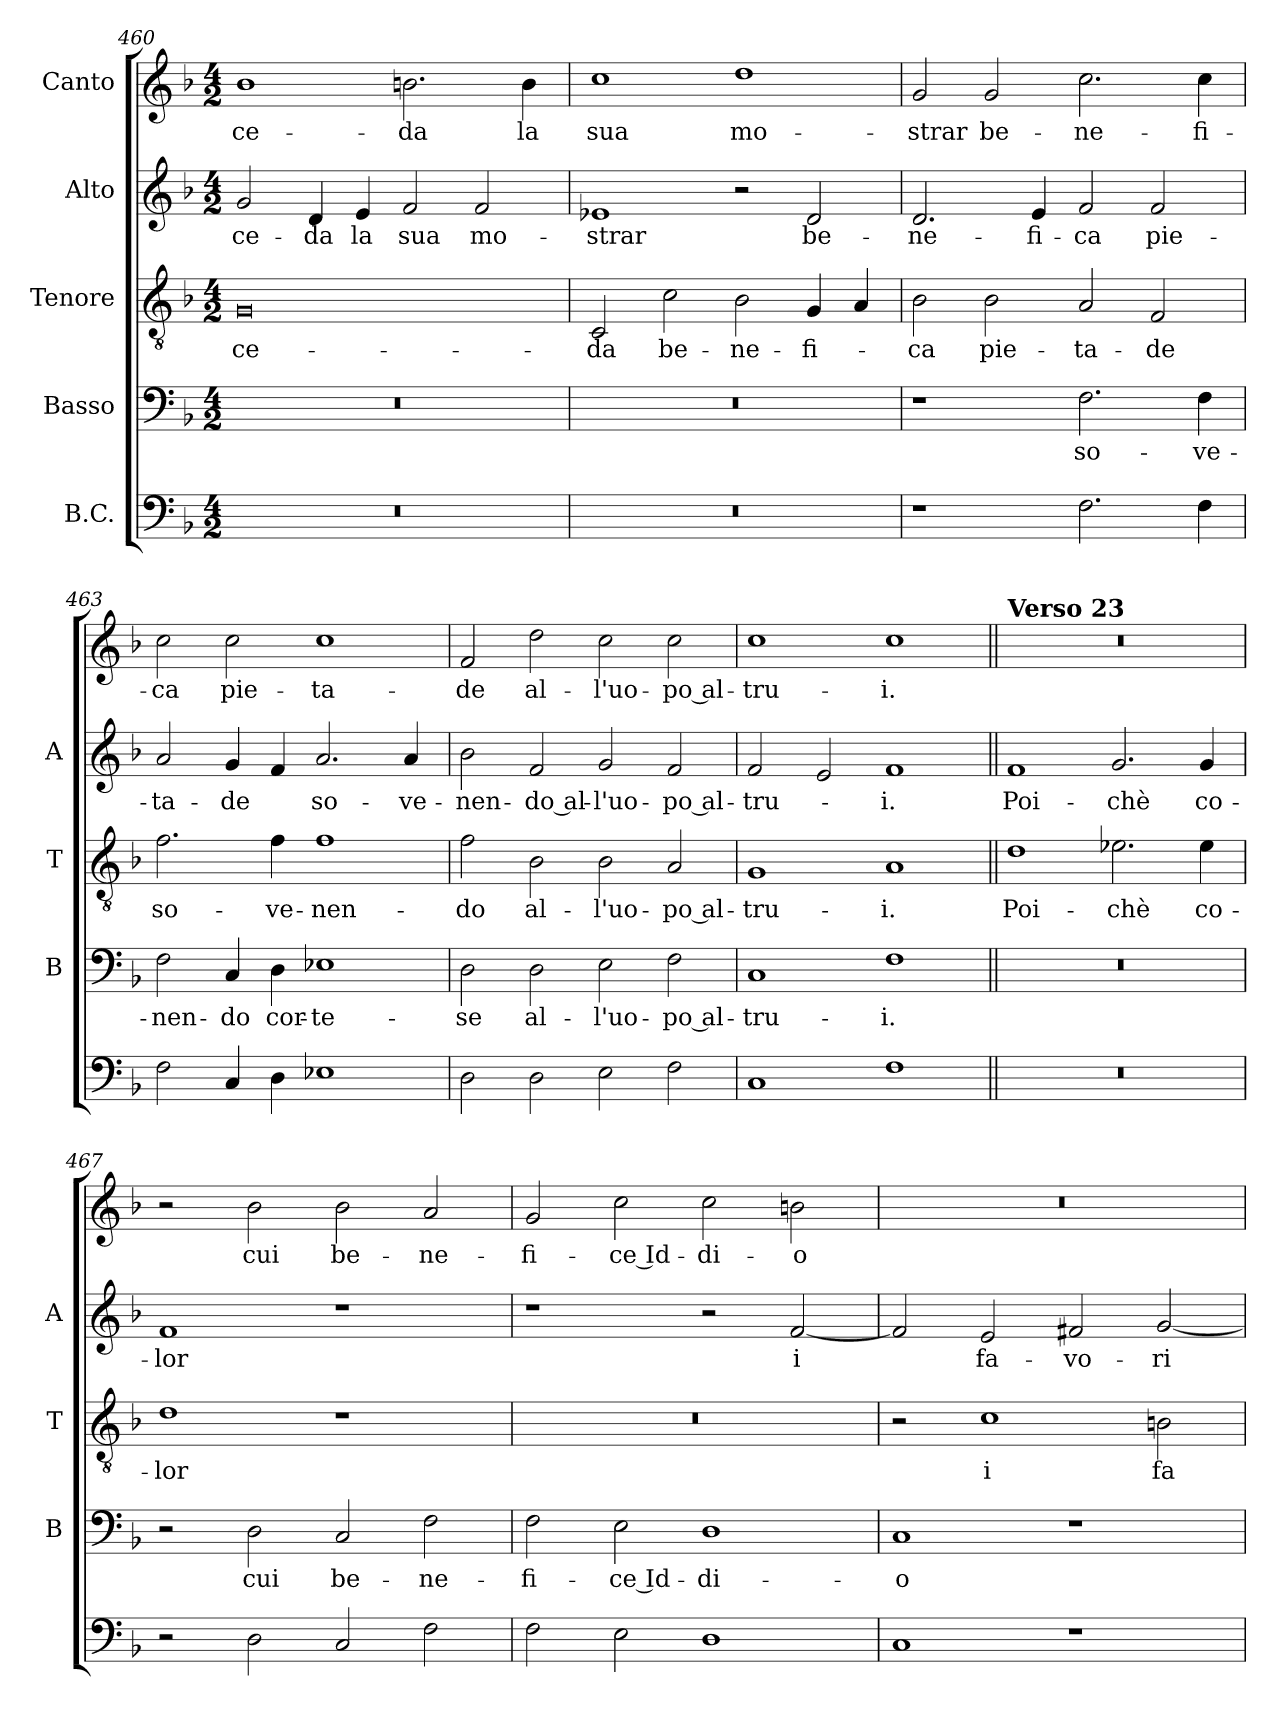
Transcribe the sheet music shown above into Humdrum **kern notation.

**kern	**kern	**text	**kern	**text	**kern	**text	**kern	**text
*part5	*part4	*part4	*part3	*part3	*part2	*part2	*part1	*part1
*staff5	*staff4	*staff4	*staff3	*staff3	*staff2	*staff2	*staff1	*staff1
*I"B.C.	*I"Basso	*	*I"Tenore	*	*I"Alto	*	*I"Canto	*
*	*I'B	*	*I'T	*	*I'A	*	*	*
*clefF4	*clefF4	*	*clefGv2	*	*clefG2	*	*clefG2	*
*k[b-]	*k[b-]	*	*k[b-]	*	*k[b-]	*	*k[b-]	*
*F:	*F:	*	*F:	*	*F:	*	*F:	*
*M4/2	*M4/2	*	*M4/2	*	*M4/2	*	*M4/2	*
=460	=460	=460	=460	=460	=460	=460	=460	=460
!	!	!	!	!LO:LY:b	!	!LO:LY:b	!	!LO:LY:b
0r	0r	.	0G	-ce-	2g/	-ce-	1b-	-ce-
!	!	!	!	!	!	!LO:LY:b	!	!
.	.	.	.	.	4d/	-da	.	.
!	!	!	!	!	!	!LO:LY:b	!	!
.	.	.	.	.	4e/	la	.	.
!	!	!	!	!	!	!LO:LY:b	!	!LO:LY:b
.	.	.	.	.	2f/	sua	2.bn\	-da
!	!	!	!	!	!	!LO:LY:b	!	!
.	.	.	.	.	2f/	mo-	.	.
!	!	!	!	!	!	!	!	!LO:LY:b
.	.	.	.	.	.	.	4b\	la
!!LO:LB:g=z
=461	=461	=461	=461	=461	=461	=461	=461	=461
!	!	!	!	!LO:LY:b	!	!LO:LY:b	!	!LO:LY:b
0r	0r	.	2C/	-da	1e-X	-strar	1cc	sua
!	!	!	!	!LO:LY:b	!	!	!	!
.	.	.	2c\	be-	.	.	.	.
!	!	!	!	!LO:LY:b	!	!	!	!LO:LY:b
.	.	.	2B-\	-ne-	2r	.	1dd	mo-
!	!	!	!	!LO:LY:b	!	!LO:LY:b	!	!
.	.	.	4G/	-fi-	2d/	be-	.	.
.	.	.	4A/	.	.	.	.	.
=462	=462	=462	=462	=462	=462	=462	=462	=462
!	!	!	!	!LO:LY:b	!	!LO:LY:b	!	!LO:LY:b
1r	1r	.	2B-\	-ca	2.d/	-ne-	2g/	-strar
!	!	!	!	!LO:LY:b	!	!	!	!LO:LY:b
.	.	.	2B-\	pie-	.	.	2g/	be-
!	!	!	!	!	!	!LO:LY:b	!	!
.	.	.	.	.	4e/	-fi-	.	.
!	!	!LO:LY:b	!	!LO:LY:b	!	!LO:LY:b	!	!LO:LY:b
2.F\	2.F\	so-	2A/	-ta-	2f/	-ca	2.cc\	-ne-
!	!	!	!	!LO:LY:b	!	!LO:LY:b	!	!
.	.	.	2F/	-de	2f/	pie-	.	.
!	!	!LO:LY:b	!	!	!	!	!	!LO:LY:b
4F\	4F\	-ve-	.	.	.	.	4cc\	-fi-
=463	=463	=463	=463	=463	=463	=463	=463	=463
!	!	!LO:LY:b	!	!LO:LY:b	!	!LO:LY:b	!	!LO:LY:b
2F\	2F\	-nen-	2.f\	so-	2a/	-ta-	2cc\	-ca
!	!	!LO:LY:b	!	!	!	!LO:LY:b	!	!LO:LY:b
4C/	4C/	-do	.	.	4g/	-de	2cc\	pie-
!	!	!LO:LY:b	!	!LO:LY:b	!	!	!	!
4D\	4D\	cor-	4f\	-ve-	4f/	.	.	.
!	!	!LO:LY:b	!	!LO:LY:b	!	!LO:LY:b	!	!LO:LY:b
1E-X	1E-X	-te-	1f	-nen-	2.a/	so-	1cc	-ta-
!	!	!	!	!	!	!LO:LY:b	!	!
.	.	.	.	.	4a/	-ve-	.	.
=464	=464	=464	=464	=464	=464	=464	=464	=464
!	!	!LO:LY:b	!	!LO:LY:b	!	!LO:LY:b	!	!LO:LY:b
2D\	2D\	-se	2f\	-do	2b-\	-nen-	2f/	-de
!	!	!LO:LY:b	!	!LO:LY:b	!	!LO:LY:b	!	!LO:LY:b
2D\	2D\	al-	2B-\	al-	2f/	-do al-	2dd\	al-
!	!	!LO:LY:b	!	!LO:LY:b	!	!LO:LY:b	!	!LO:LY:b
2E\	2E\	-l'uo-	2B-\	-l'uo-	2g/	-l'uo-	2cc\	-l'uo-
!	!	!LO:LY:b	!	!LO:LY:b	!	!LO:LY:b	!	!LO:LY:b
2F\	2F\	-po al-	2A/	-po al-	2f/	-po al-	2cc\	-po al-
=465	=465	=465	=465	=465	=465	=465	=465	=465
!	!	!LO:LY:b	!	!LO:LY:b	!	!LO:LY:b	!	!LO:LY:b
1C	1C	-tru-	1G	-tru-	2f/	-tru-	1cc	-tru-
.	.	.	.	.	2e/	.	.	.
!	!	!LO:LY:b	!	!LO:LY:b	!	!LO:LY:b	!	!LO:LY:b
1F	1F	-i.	1A	-i.	1f	-i.	1cc	-i.
!!LO:LB:g=z
=466||	=466||	=466||	=466||	=466||	=466||	=466||	=466||	=466||
!	!	!	!	!	!	!	!LO:TX:a:B:t=Verso 23	!
!	!	!	!	!LO:LY:b	!	!LO:LY:b	!	!
0r	0r	.	1d	Poi-	1f	Poi-	0r	.
!	!	!	!	!LO:LY:b	!	!LO:LY:b	!	!
.	.	.	2.e-X\	-chè	2.g/	-chè	.	.
!	!	!	!	!LO:LY:b	!	!LO:LY:b	!	!
.	.	.	4e-\	co-	4g/	co-	.	.
=467	=467	=467	=467	=467	=467	=467	=467	=467
!	!	!	!	!LO:LY:b	!	!LO:LY:b	!	!
2r	2r	.	1d	-lor	1f	-lor	2r	.
!	!	!LO:LY:b	!	!	!	!	!	!LO:LY:b
2D\	2D\	cui	.	.	.	.	2b-\	cui
!	!	!LO:LY:b	!	!	!	!	!	!LO:LY:b
2C/	2C/	be-	1r	.	1r	.	2b-\	be-
!	!	!LO:LY:b	!	!	!	!	!	!LO:LY:b
2F\	2F\	-ne-	.	.	.	.	2a/	-ne-
=468	=468	=468	=468	=468	=468	=468	=468	=468
!	!	!LO:LY:b	!	!	!	!	!	!LO:LY:b
2F\	2F\	-fi-	0r	.	1r	.	2g/	-fi-
!	!	!LO:LY:b	!	!	!	!	!	!LO:LY:b
2E\	2E\	-ce Id-	.	.	.	.	2cc\	-ce Id-
!	!	!LO:LY:b	!	!	!	!	!	!LO:LY:b
1D	1D	-di-	.	.	2r	.	2cc\	-di-
!	!	!	!	!	!	!LO:LY:b	!	!LO:LY:b
.	.	.	.	.	[2f/	i	2bn\	-o
=469	=469	=469	=469	=469	=469	=469	=469	=469
!	!	!LO:LY:b	!	!	!	!	!	!
1C	1C	-o	2r	.	2f/]	.	0r	.
!	!	!	!	!LO:LY:b	!	!LO:LY:b	!	!
.	.	.	1c	i	2e/	fa-	.	.
!	!	!	!	!	!	!LO:LY:b	!	!
1r	1r	.	.	.	2f#X/	-vo-	.	.
!	!	!	!	!LO:LY:b	!	!LO:LY:b	!	!
.	.	.	2Bn\	fa-	[2g/	-ri	.	.
=	=	=	=	=	=	=	=	=
*-	*-	*-	*-	*-	*-	*-	*-	*-
